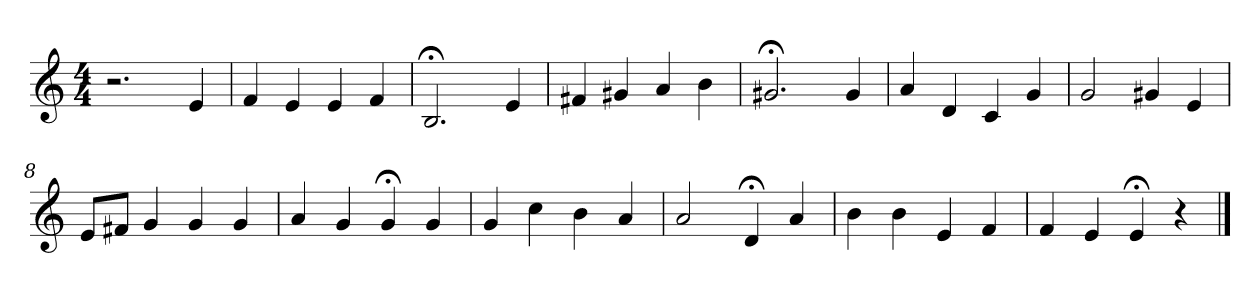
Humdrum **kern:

**kern
*part1
*staff1
*clefG2
*k[]
*a:
*M4/4
=1
2.r
4e
=2
4f
4e
4e
4f
=3
2.B;<
4e
=4
4f#X
4g#X
4a
4b
=5
2.g#X;<
4g#
=6
4a
4d
4c
4g
=7
2g
4g#X
4e
=8
8e/L
8f#X/J
4g
4g
4g
=9
4a
4g
4g;<
4g
=10
4g
4cc
4b
4a
=11
2a
4d;<
4a
=12
4b
4b
4e
4f
=13
4f
4e
4e;<
4r
==
*-
